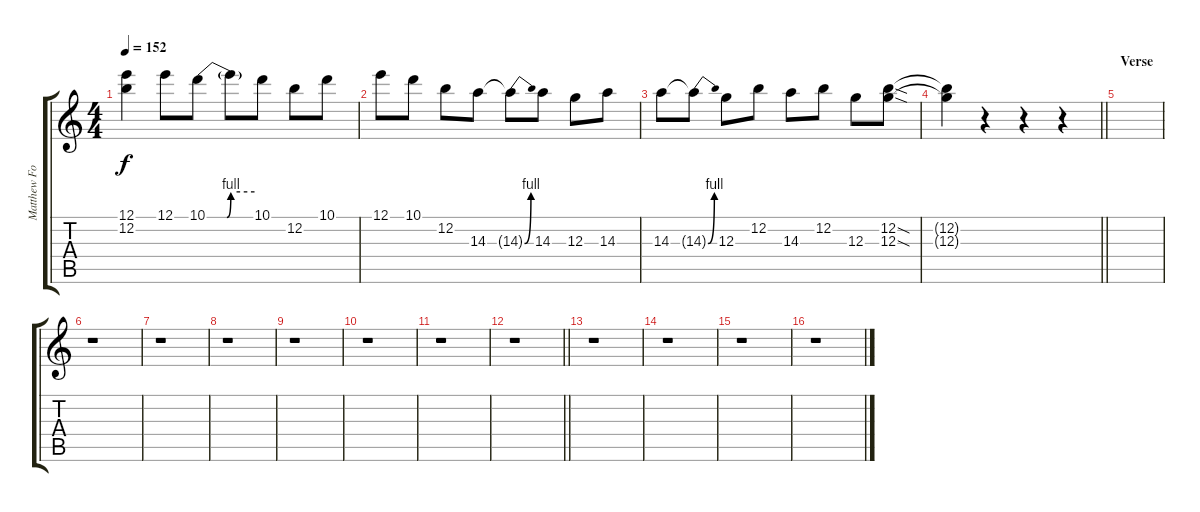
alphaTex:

\track ("Matthew Followill" "Matthew Fo") {instrument overdrivenguitar}
\staff {score tabs}
\tuning (E4 B3 G3 D3 A2 E2) {hide}
\ts (4 4)
\tempo 152
\clef g2
\ks c
(12.1 12.2).4{dy f} 12.1.8 10.1{be (custom 0 0 15 0 25 0 30 4 60 4)}.8 10.1{t}.8 10.1.8 12.2.8 10.1.8 |
12.1.8 10.1.8 12.2.8 14.3.8 14.3{be (bend 0 0 60 4) t}.8 14.3.8 12.3.8 14.3.8 |
14.3.8 14.3{be (bend 0 0 60 4) t}.8 12.3.8 12.2.8 14.3.8 12.2.8 12.3.8 (12.2{sod} 12.3{sod}).8 |
\barLineRight lightlight
(12.2{t} 12.3{t}).4 r.4 r.4 r.4 |
\section ("" "Verse")
|
r.1 |
r.1 |
r.1 |
r.1 |
r.1 |
r.1 |
\barLineRight lightlight
r.1 |
\section ("" "")
r.1 |
r.1 |
r.1 |
r.1
